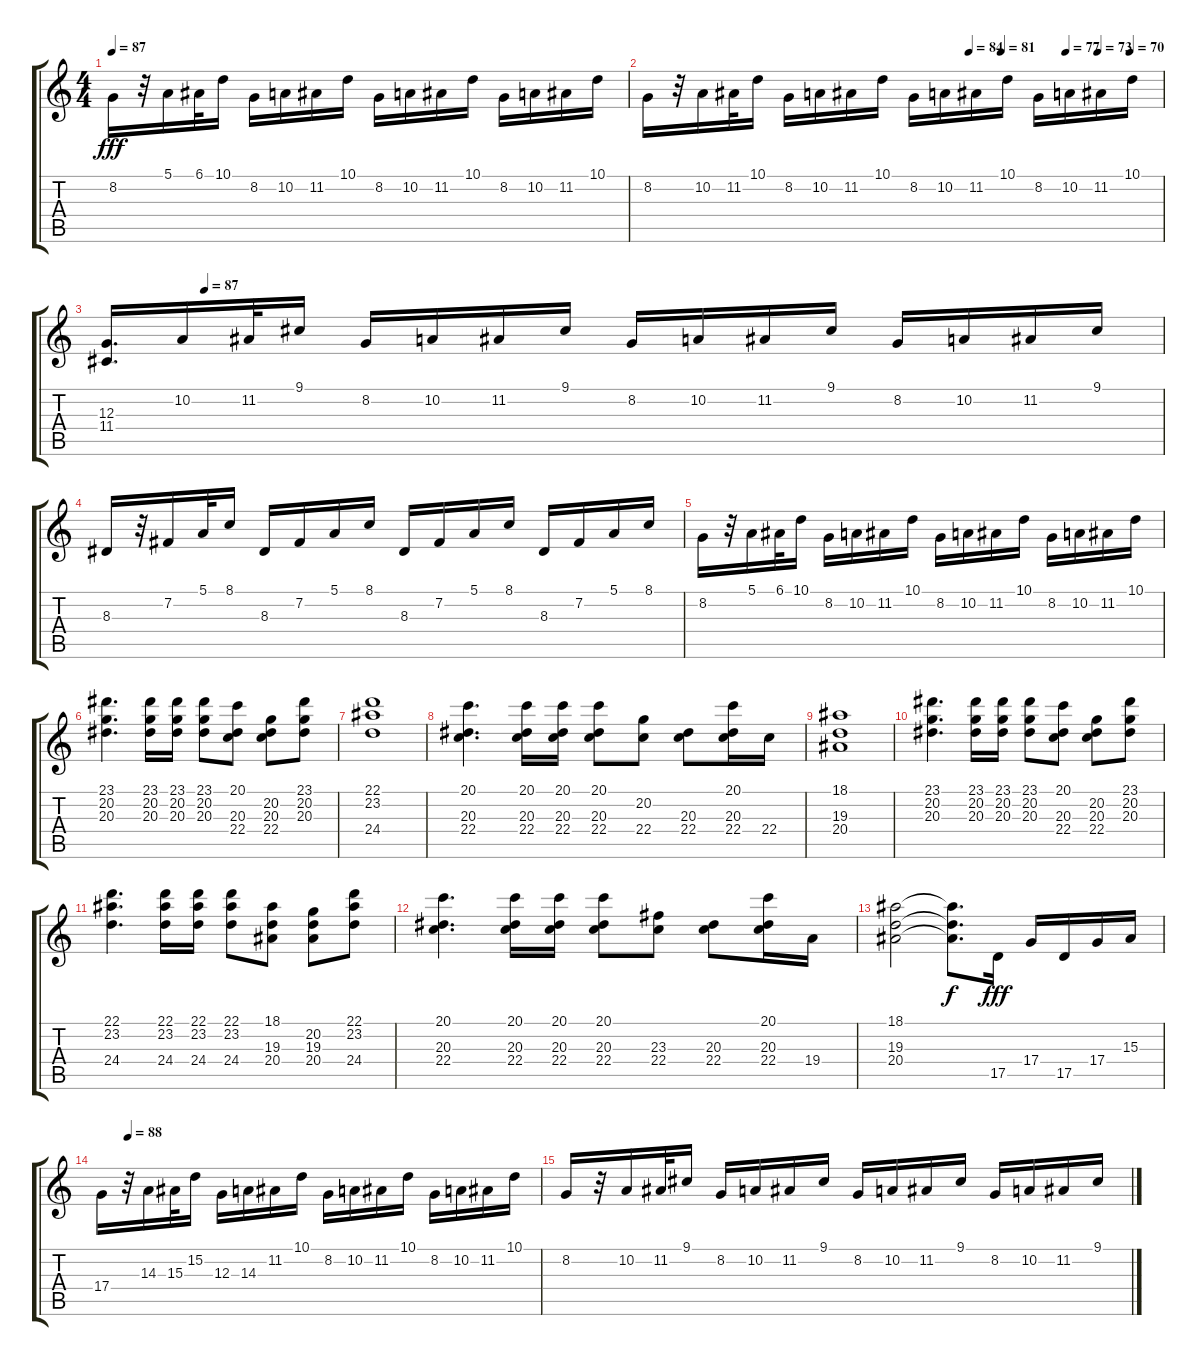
\track "" {instrument acousticgrandpiano}
\staff {score tabs}
\tuning (E4 B3 G3 D3 A2 E2) {hide}
\ts (4 4)
\tempo 87
\clef g2
\ks c
8.2.16{dy fff} r.32 5.1.16 6.1.32 10.1.16 8.2.16 10.2.16 11.2.16 10.1.16 8.2.16 10.2.16 11.2.16 10.1.16 8.2.16 10.2.16 11.2.16 10.1.16 |
\tempo (84 0.625)
\tempo (81 0.6875)
\tempo (77 0.8125)
\tempo (73 0.875)
\tempo (70 0.9375)
8.2.16 r.32 10.2.16 11.2.32 10.1.16 8.2.16 10.2.16 11.2.16 10.1.16 8.2.16 10.2.16 11.2.16 10.1.16 8.2.16 10.2.16 11.2.16 10.1.16 |
\tempo (87 0.09375)
(12.3 11.4).16{d} 10.2.16 11.2.32 9.1.16 8.2.16 10.2.16 11.2.16 9.1.16 8.2.16 10.2.16 11.2.16 9.1.16 8.2.16 10.2.16 11.2.16 9.1.16 |
8.3.16 r.32 7.2.16 5.1.32 8.1.16 8.3.16 7.2.16 5.1.16 8.1.16 8.3.16 7.2.16 5.1.16 8.1.16 8.3.16 7.2.16 5.1.16 8.1.16 |
8.2.16 r.32 5.1.16 6.1.32 10.1.16 8.2.16 10.2.16 11.2.16 10.1.16 8.2.16 10.2.16 11.2.16 10.1.16 8.2.16 10.2.16 11.2.16 10.1.16 |
(23.1 20.2 20.3).4{d} (23.1 20.2 20.3).16 (23.1 20.2 20.3).16 (23.1 20.2 20.3).8 (20.1 20.3 22.4).8 (20.2 20.3 22.4).8 (23.1 20.2 20.3).8 |
(22.1 23.2 24.4).1 |
(20.1 20.3 22.4).4{d} (20.1 20.3 22.4).16 (20.1 20.3 22.4).16 (20.1 20.3 22.4).8 (20.2 22.4).8 (20.3 22.4).8 (20.1 20.3 22.4).16 22.4.16 |
(18.1 19.3 20.4).1 |
(23.1 20.2 20.3).4{d} (23.1 20.2 20.3).16 (23.1 20.2 20.3).16 (23.1 20.2 20.3).8 (20.1 20.3 22.4).8 (20.2 20.3 22.4).8 (23.1 20.2 20.3).8 |
(22.1 23.2 24.4).4{d} (22.1 23.2 24.4).16 (22.1 23.2 24.4).16 (22.1 23.2 24.4).8 (18.1 19.3 20.4).8 (20.2 19.3 20.4).8 (22.1 23.2 24.4).8 |
(20.1 20.3 22.4).4{d} (20.1 20.3 22.4).16 (20.1 20.3 22.4).16 (20.1 20.3 22.4).8 (23.3 22.4).8 (20.3 22.4).8 (20.1 20.3 22.4).16 19.4.16 |
(18.1 19.3 20.4).2 (18.1{t} 19.3{t} 20.4{t}).8{d dy f} 17.5.16{dy fff} 17.4.16 17.5.16 17.4.16 15.3.16 |
\tempo (88 0.0625)
17.4.16 r.32 14.3.16{volume 15} 15.3.32{volume 15} 15.2.16{volume 14} 12.3.16{volume 14} 14.3.16{volume 14} 11.2.16{volume 13} 10.1.16{volume 13} 8.2.16{volume 12} 10.2.16{volume 12} 11.2.16{volume 12} 10.1.16{volume 11} 8.2.16{volume 11} 10.2.16{volume 10} 11.2.16{volume 10} 10.1.16{volume 9} |
8.2.16{volume 9} r.32 10.2.16{volume 8} 11.2.32{volume 8} 9.1.16{volume 7} 8.2.16{volume 7} 10.2.16{volume 6} 11.2.16{volume 6} 9.1.16{volume 5} 8.2.16{volume 4} 10.2.16{volume 4} 11.2.16{volume 3} 9.1.16{volume 3} 8.2.16{volume 2} 10.2.16{volume 2} 11.2.16{volume 1} 9.1.16{volume 1}
